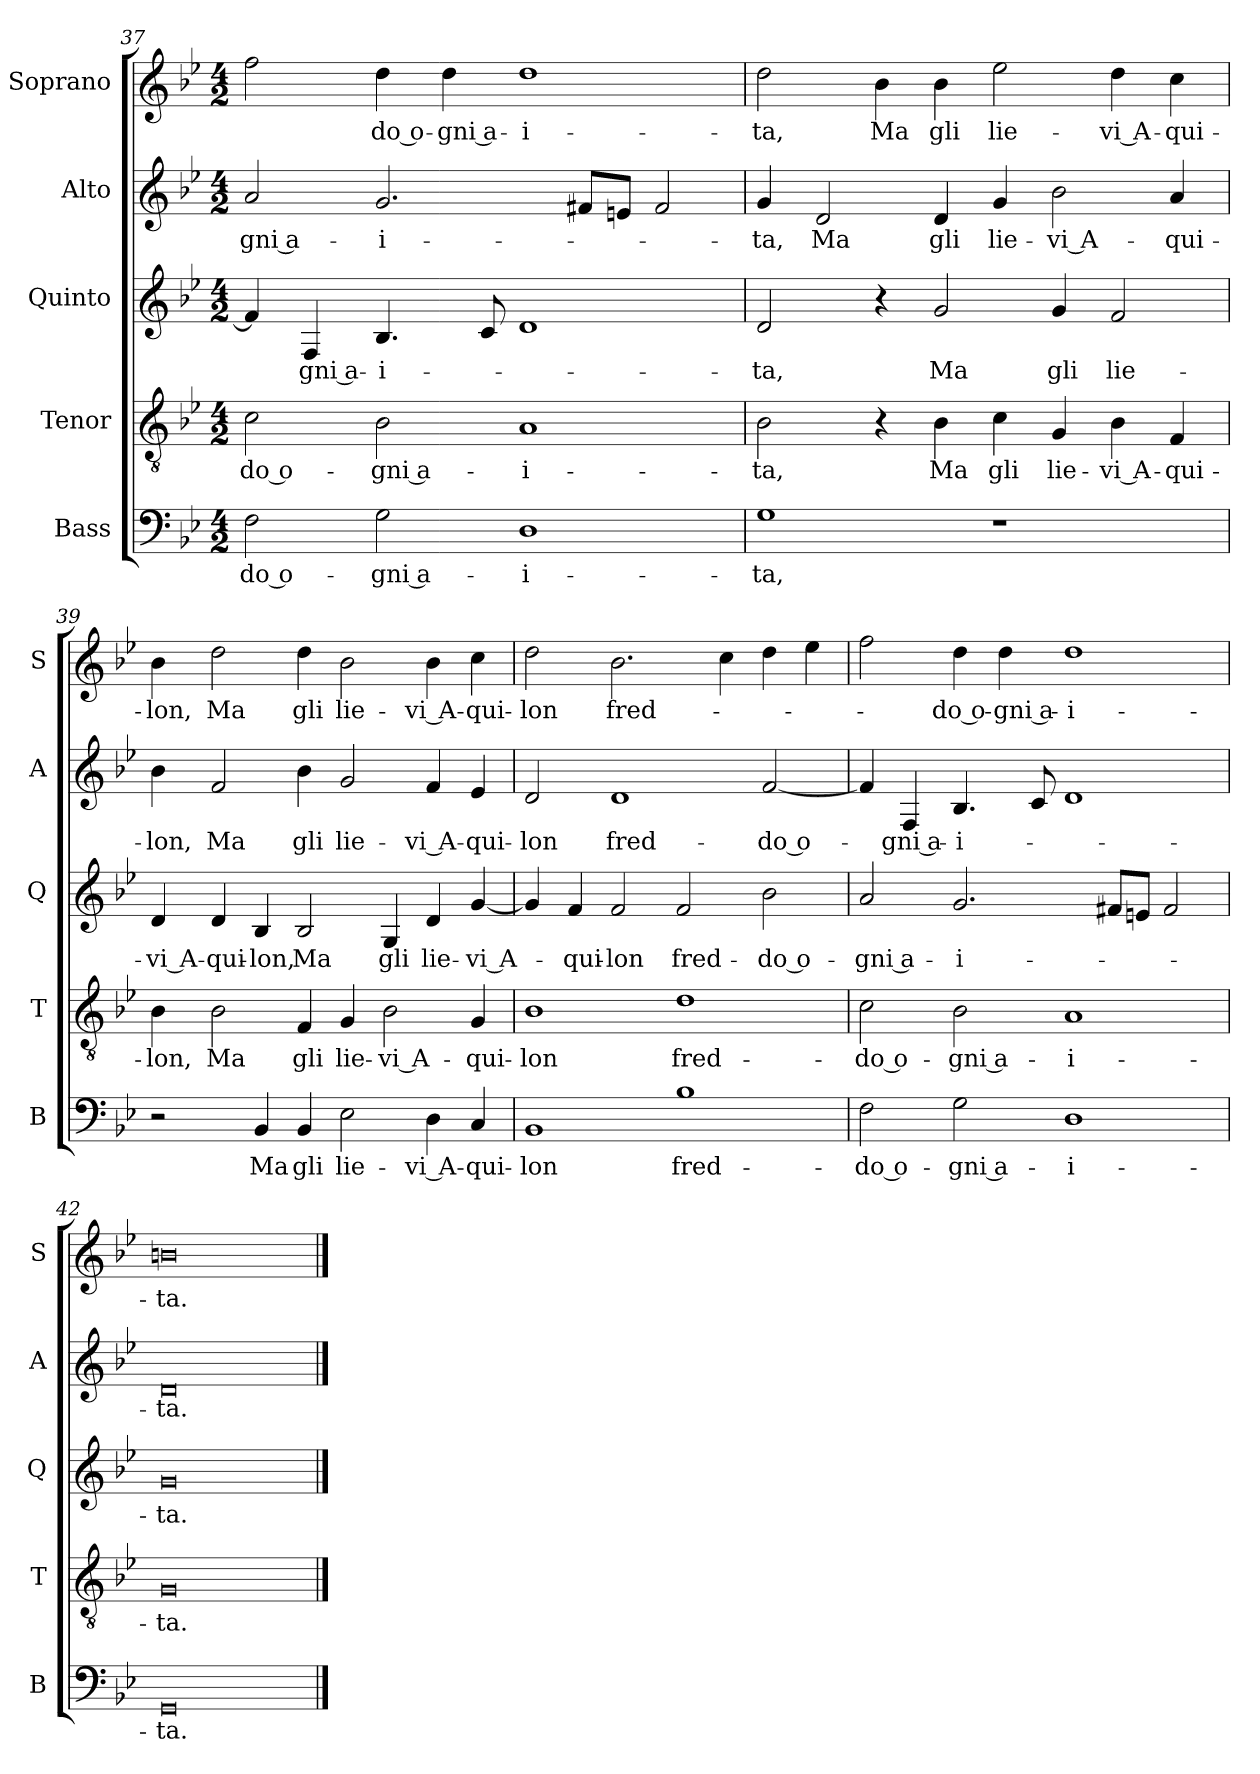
**kern	**text	**kern	**text	**kern	**text	**kern	**text	**kern	**text
*part5	*part5	*part4	*part4	*part3	*part3	*part2	*part2	*part1	*part1
*staff5	*staff5	*staff4	*staff4	*staff3	*staff3	*staff2	*staff2	*staff1	*staff1
*I"Bass	*	*I"Tenor	*	*I"Quinto	*	*I"Alto	*	*I"Soprano	*
*I'B	*	*I'T	*	*I'Q	*	*I'A	*	*I'S	*
*clefF4	*	*clefGv2	*	*clefG2	*	*clefG2	*	*clefG2	*
*k[b-e-]	*	*k[b-e-]	*	*k[b-e-]	*	*k[b-e-]	*	*k[b-e-]	*
*B-:	*	*B-:	*	*B-:	*	*B-:	*	*B-:	*
*M4/2	*	*M4/2	*	*M4/2	*	*M4/2	*	*M4/2	*
=37	=37	=37	=37	=37	=37	=37	=37	=37	=37
!	!LO:LY:b	!	!LO:LY:b	!	!	!	!LO:LY:b	!	!
2F\	-do o-	2c\	-do o-	4f/]	.	2a/	-gni a-	2ff\	.
!	!	!	!	!	!LO:LY:b	!	!	!	!
.	.	.	.	4F/	-gni a-	.	.	.	.
!	!LO:LY:b	!	!LO:LY:b	!	!LO:LY:b	!	!LO:LY:b	!	!LO:LY:b
2G\	-gni a-	2B-\	-gni a-	4.B-/	-i-	2.g/	-i-	4dd\	-do o-
!	!	!	!	!	!	!	!	!	!LO:LY:b
.	.	.	.	.	.	.	.	4dd\	-gni a-
.	.	.	.	8c/	.	.	.	.	.
!	!LO:LY:b	!	!LO:LY:b	!	!	!	!	!	!LO:LY:b
1D	-i-	1A	-i-	1d	.	.	.	1dd	-i-
.	.	.	.	.	.	8f#X/L	.	.	.
.	.	.	.	.	.	8en/J	.	.	.
.	.	.	.	.	.	2f#/	.	.	.
=38	=38	=38	=38	=38	=38	=38	=38	=38	=38
!	!LO:LY:b	!	!LO:LY:b	!	!LO:LY:b	!	!LO:LY:b	!	!LO:LY:b
1G	-ta,	2B-\	-ta,	2d/	-ta,	4g/	-ta,	2dd\	-ta,
!	!	!	!	!	!	!	!LO:LY:b	!	!
.	.	.	.	.	.	2d/	Ma	.	.
!	!	!	!	!	!	!	!	!	!LO:LY:b
.	.	4r	.	4r	.	.	.	4b-\	Ma
!	!	!	!LO:LY:b	!	!LO:LY:b	!	!LO:LY:b	!	!LO:LY:b
.	.	4B-\	Ma	2g/	Ma	4d/	gli	4b-\	gli
!	!	!	!LO:LY:b	!	!	!	!LO:LY:b	!	!LO:LY:b
1r	.	4c\	gli	.	.	4g/	lie-	2ee-\	lie-
!	!	!	!LO:LY:b	!	!LO:LY:b	!	!LO:LY:b	!	!
.	.	4G/	lie-	4g/	gli	2b-\	-vi A-	.	.
!	!	!	!LO:LY:b	!	!LO:LY:b	!	!	!	!LO:LY:b
.	.	4B-\	-vi A-	2f/	lie-	.	.	4dd\	-vi A-
!	!	!	!LO:LY:b	!	!	!	!LO:LY:b	!	!LO:LY:b
.	.	4F/	-qui-	.	.	4a/	-qui-	4cc\	-qui-
!!LO:LB:g=z
=39	=39	=39	=39	=39	=39	=39	=39	=39	=39
!	!	!	!LO:LY:b	!	!LO:LY:b	!	!LO:LY:b	!	!LO:LY:b
2r	.	4B-\	-lon,	4d/	-vi A-	4b-\	-lon,	4b-\	-lon,
!	!	!	!LO:LY:b	!	!LO:LY:b	!	!LO:LY:b	!	!LO:LY:b
.	.	2B-\	Ma	4d/	-qui-	2f/	Ma	2dd\	Ma
!	!LO:LY:b	!	!	!	!LO:LY:b	!	!	!	!
4BB-/	Ma	.	.	4B-/	-lon,	.	.	.	.
!	!LO:LY:b	!	!LO:LY:b	!	!LO:LY:b	!	!LO:LY:b	!	!LO:LY:b
4BB-/	gli	4F/	gli	2B-/	Ma	4b-\	gli	4dd\	gli
!	!LO:LY:b	!	!LO:LY:b	!	!	!	!LO:LY:b	!	!LO:LY:b
2E-\	lie-	4G/	lie-	.	.	2g/	lie-	2b-\	lie-
!	!	!	!LO:LY:b	!	!LO:LY:b	!	!	!	!
.	.	2B-\	-vi A-	4G/	gli	.	.	.	.
!	!LO:LY:b	!	!	!	!LO:LY:b	!	!LO:LY:b	!	!LO:LY:b
4D\	-vi A-	.	.	4d/	lie-	4f/	-vi A-	4b-\	-vi A-
!	!LO:LY:b	!	!LO:LY:b	!	!LO:LY:b	!	!LO:LY:b	!	!LO:LY:b
4C/	-qui-	4G/	-qui-	[4g/	-vi A-	4e-/	-qui-	4cc\	-qui-
=40	=40	=40	=40	=40	=40	=40	=40	=40	=40
!	!LO:LY:b	!	!LO:LY:b	!	!	!	!LO:LY:b	!	!LO:LY:b
1BB-	-lon	1B-	-lon	4g/]	.	2d/	-lon	2dd\	-lon
!	!	!	!	!	!LO:LY:b	!	!	!	!
.	.	.	.	4f/	-qui-	.	.	.	.
!	!	!	!	!	!LO:LY:b	!	!LO:LY:b	!	!LO:LY:b
.	.	.	.	2f/	-lon	1d	fred-	2.b-\	fred-
!	!LO:LY:b	!	!LO:LY:b	!	!LO:LY:b	!	!	!	!
1B-	fred-	1d	fred-	2f/	fred-	.	.	.	.
.	.	.	.	.	.	.	.	4cc\	.
!	!	!	!	!	!LO:LY:b	!	!LO:LY:b	!	!
.	.	.	.	2b-\	-do o-	[2f/	-do o-	4dd\	.
.	.	.	.	.	.	.	.	4ee-\	.
=41	=41	=41	=41	=41	=41	=41	=41	=41	=41
!	!LO:LY:b	!	!LO:LY:b	!	!LO:LY:b	!	!	!	!
2F\	-do o-	2c\	-do o-	2a/	-gni a-	4f/]	.	2ff\	.
!	!	!	!	!	!	!	!LO:LY:b	!	!
.	.	.	.	.	.	4F/	-gni a-	.	.
!	!LO:LY:b	!	!LO:LY:b	!	!LO:LY:b	!	!LO:LY:b	!	!LO:LY:b
2G\	-gni a-	2B-\	-gni a-	2.g/	-i-	4.B-/	-i-	4dd\	-do o-
!	!	!	!	!	!	!	!	!	!LO:LY:b
.	.	.	.	.	.	.	.	4dd\	-gni a-
.	.	.	.	.	.	8c/	.	.	.
!	!LO:LY:b	!	!LO:LY:b	!	!	!	!	!	!LO:LY:b
1D	-i-	1A	-i-	.	.	1d	.	1dd	-i-
.	.	.	.	8f#X/L	.	.	.	.	.
.	.	.	.	8en/J	.	.	.	.	.
.	.	.	.	2f#/	.	.	.	.	.
=42	=42	=42	=42	=42	=42	=42	=42	=42	=42
!	!LO:LY:b	!	!LO:LY:b	!	!LO:LY:b	!	!LO:LY:b	!	!LO:LY:b
0GG	-ta.	0G	-ta.	0g	-ta.	0d	-ta.	0bn	-ta.
==	==	==	==	==	==	==	==	==	==
*-	*-	*-	*-	*-	*-	*-	*-	*-	*-
